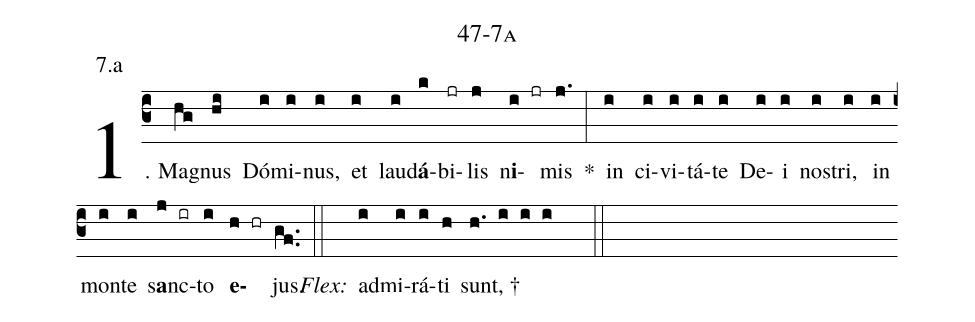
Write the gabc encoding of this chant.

name: 47-7a;
annotation: 7.a;
%%
(c3)1. Ma(hg)gnus(hi) Dó(i)mi(i)nus,(i) et(i) lau(i)d<b>á</b>(k)bi(jr)lis(j) n<b>i</b>(i jr)mis(j.) *(:) in(i) ci(i)vi(i)tá(i)te(i) De(i)i(i) nos(i)tri,(i) in(i) mon(i)te(i) s<b>a</b>nc(j ir)to(i) <b>e</b>(h hr)jus.(gf..) (::)
<i>Flex:</i>()  ad(i)mi(i)rá(i)ti(h) sunt, †(h. i i i  ::)
